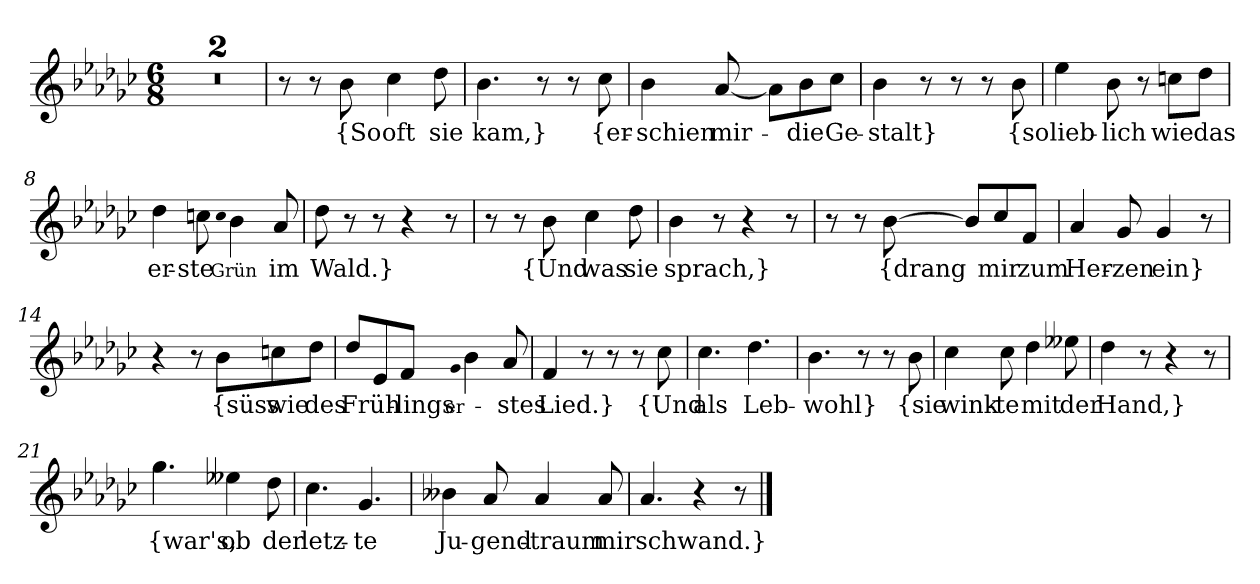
**kern	**text
*part1	*part1
*staff1	*staff1
*clefG2	*
*k[b-e-a-d-g-c-]	*
*M6/8	*
=1	=1
2.r	.
=2	=2
2.r	.
=3	=3
8r	.
8r	.
8b-	{So
4cc-	oft
8dd-	sie
=4	=4
4.b-	kam,}
8r	.
8r	.
8cc-	{er-
=5	=5
4b-	-schien
[8a-	mir-
8a-\L]	.
8b-\	-die
8cc-\J	Ge-
=6	=6
4b-	-stalt}
8r	.
8r	.
8r	.
8b-	{so
=7	=7
4ee-	lieb-
8b-	-lich
8r	.
8ccn\L	wie
8dd-\J	das
=8	=8
4dd-	er-
8ccn	-ste
qcc	Grün
4b-	.
8a-	im
=9	=9
8dd-	Wald.}
8r	.
8r	.
4r	.
8r	.
=10	=10
8r	.
8r	.
8b-	{Und
4cc-	was
8dd-	sie
=11	=11
4b-	sprach,}
8r	.
4r	.
8r	.
=12	=12
8r	.
8r	.
[8b-	{drang
8b-/L]	.
8cc-/	mir
8f/J	zum
=13	=13
4a-	Her-
8g-	-zen
4g-	ein}
8r	.
=14	=14
4r	.
8r	.
8b-\L	{süss
8ccn\	wie
8dd-\J	des
=15	=15
8dd-/L	Früh-
8e-/	.
8f/J	-lings
qg-	er-
4b-	.
8a-	-stes
=16	=16
4f	Lied.}
8r	.
8r	.
8r	.
8cc-	{Und
=17	=17
4.cc-	als
4.dd-	Leb-
=18	=18
4.b-	-wohl}
8r	.
8r	.
8b-	{sie
=19	=19
4cc-	wink-
8cc-	-te
4dd-	mit
8ee--X	der
=20	=20
4dd-	Hand,}
8r	.
4r	.
8r	.
=21	=21
4.gg-	{war's,
4ee--X	ob
8dd-	der
=22	=22
4.cc-	letz-
4.g-	-te
=23	=23
4b--X	Ju-
8a-	-gend-
4a-	-traum
8a-	mir
=24	=24
4.a-	schwand.}
4r	.
8r	.
==	==
*-	*-
